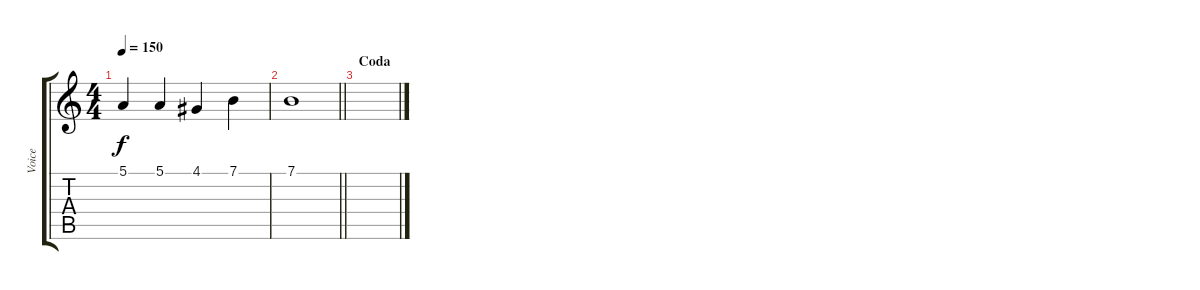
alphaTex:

\track ("Voice" "Voice") {instrument lead6voice}
\staff {score tabs}
\tuning (E4 B3 G3 D3 A2 E2) {hide}
\ts (4 4)
\tempo 150
\clef g2
\ks c
5.1.4{dy f} 5.1.4 4.1.4 7.1.4 |
\barLineRight lightlight
7.1.1 |
\section ("" "Coda")
